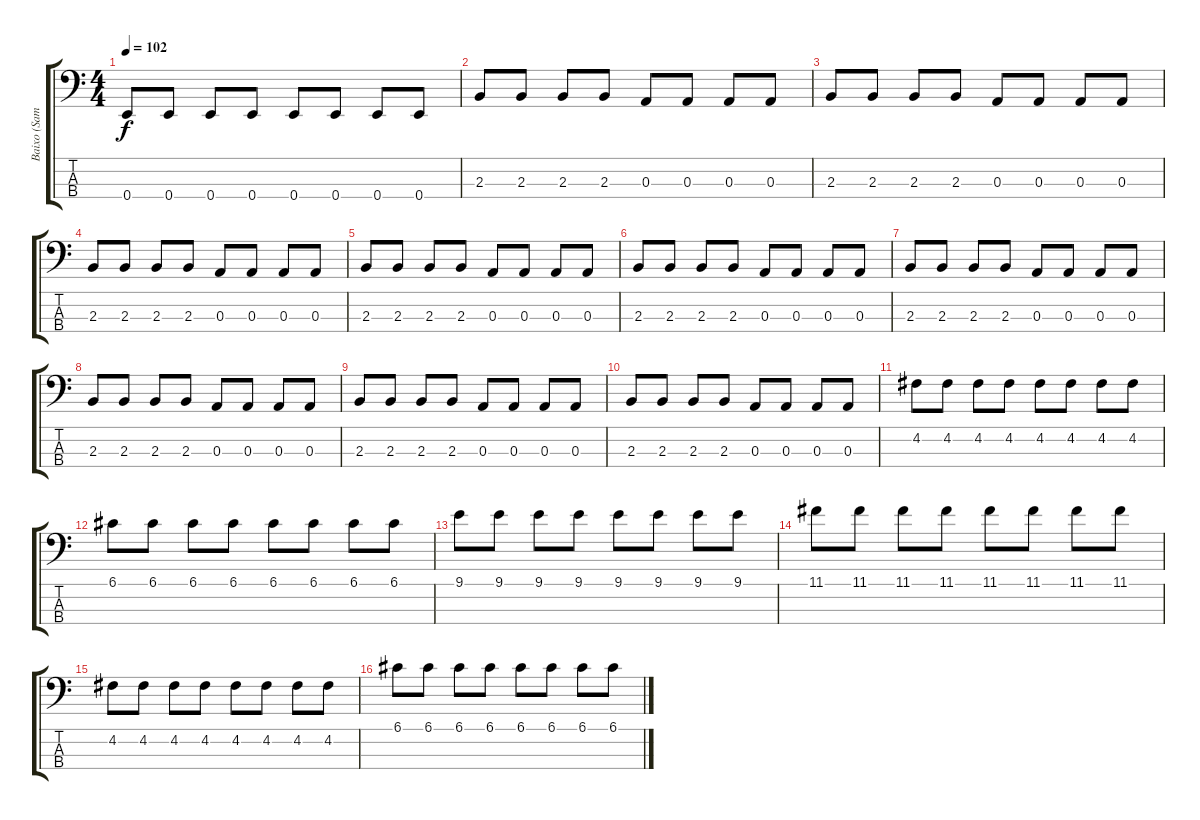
\track ("Baixo (Sam)" "Baixo (Sam") {instrument electricbassfinger}
\staff {score tabs}
\tuning (G2 D2 A1 E1) {hide}
\ts (4 4)
\tempo 102
\clef f4
\ks c
0.4.8{dy f} 0.4.8 0.4.8 0.4.8 0.4.8 0.4.8 0.4.8 0.4.8 |
2.3.8 2.3.8 2.3.8 2.3.8 0.3.8 0.3.8 0.3.8 0.3.8 |
2.3.8 2.3.8 2.3.8 2.3.8 0.3.8 0.3.8 0.3.8 0.3.8 |
2.3.8 2.3.8 2.3.8 2.3.8 0.3.8 0.3.8 0.3.8 0.3.8 |
2.3.8 2.3.8 2.3.8 2.3.8 0.3.8 0.3.8 0.3.8 0.3.8 |
2.3.8 2.3.8 2.3.8 2.3.8 0.3.8 0.3.8 0.3.8 0.3.8 |
2.3.8 2.3.8 2.3.8 2.3.8 0.3.8 0.3.8 0.3.8 0.3.8 |
2.3.8 2.3.8 2.3.8 2.3.8 0.3.8 0.3.8 0.3.8 0.3.8 |
2.3.8 2.3.8 2.3.8 2.3.8 0.3.8 0.3.8 0.3.8 0.3.8 |
2.3.8 2.3.8 2.3.8 2.3.8 0.3.8 0.3.8 0.3.8 0.3.8 |
4.2.8 4.2.8 4.2.8 4.2.8 4.2.8 4.2.8 4.2.8 4.2.8 |
6.1.8 6.1.8 6.1.8 6.1.8 6.1.8 6.1.8 6.1.8 6.1.8 |
9.1.8 9.1.8 9.1.8 9.1.8 9.1.8 9.1.8 9.1.8 9.1.8 |
11.1.8 11.1.8 11.1.8 11.1.8 11.1.8 11.1.8 11.1.8 11.1.8 |
4.2.8 4.2.8 4.2.8 4.2.8 4.2.8 4.2.8 4.2.8 4.2.8 |
6.1.8 6.1.8 6.1.8 6.1.8 6.1.8 6.1.8 6.1.8 6.1.8
